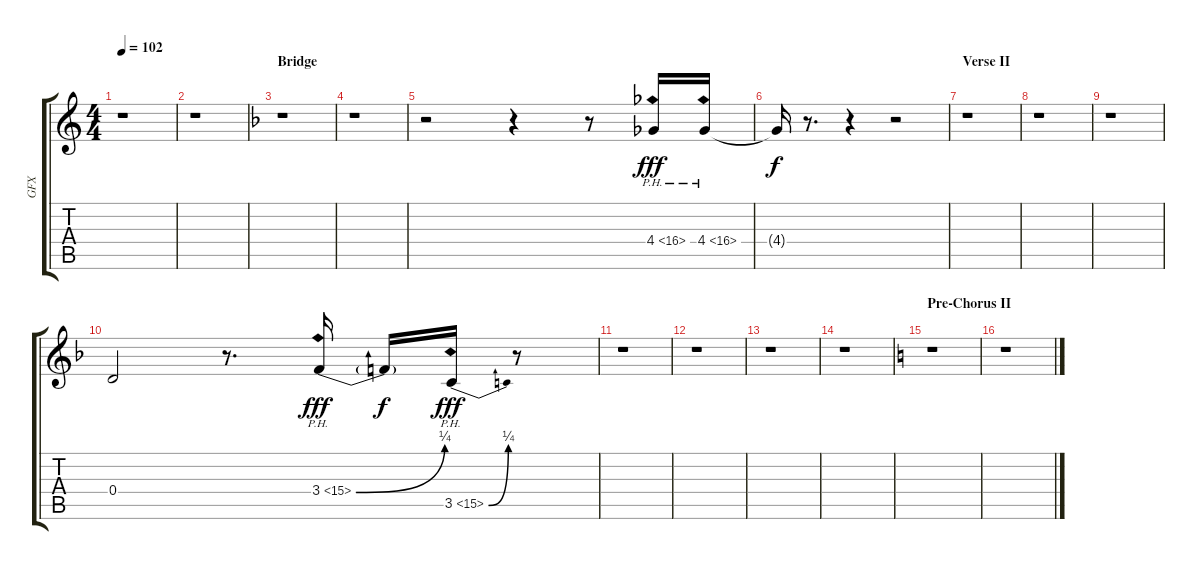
\track ("GFX" "GFX") {instrument distortionguitar}
\staff {score tabs}
\tuning (E4 B3 G3 D3 A2 E2) {hide}
\ts (4 4)
\tempo 102
\clef g2
\ks c
r.1{dy fff} |
r.1 |
\section ("" "Bridge")
\ks f
r.1 |
r.1 |
r.2 r.4 r.8 4.4{ph 12}.16 4.4{ph 12}.16 |
4.4{t}.16{dy f} r.8{d} r.4 r.2 |
\section ("" "Verse II")
r.1 |
r.1 |
r.1 |
0.4.2 r.8{d} 3.4{be (bend 0 0 60 1) ph 12}.16{dy fff} 3.4{t}.16{dy f} 3.5{be (bend 0 0 60 1) ph 12}.16{dy fff} r.8 |
r.1 |
r.1 |
r.1 |
r.1 |
\section ("" "Pre-Chorus II")
\ks c
r.1 |
r.1
